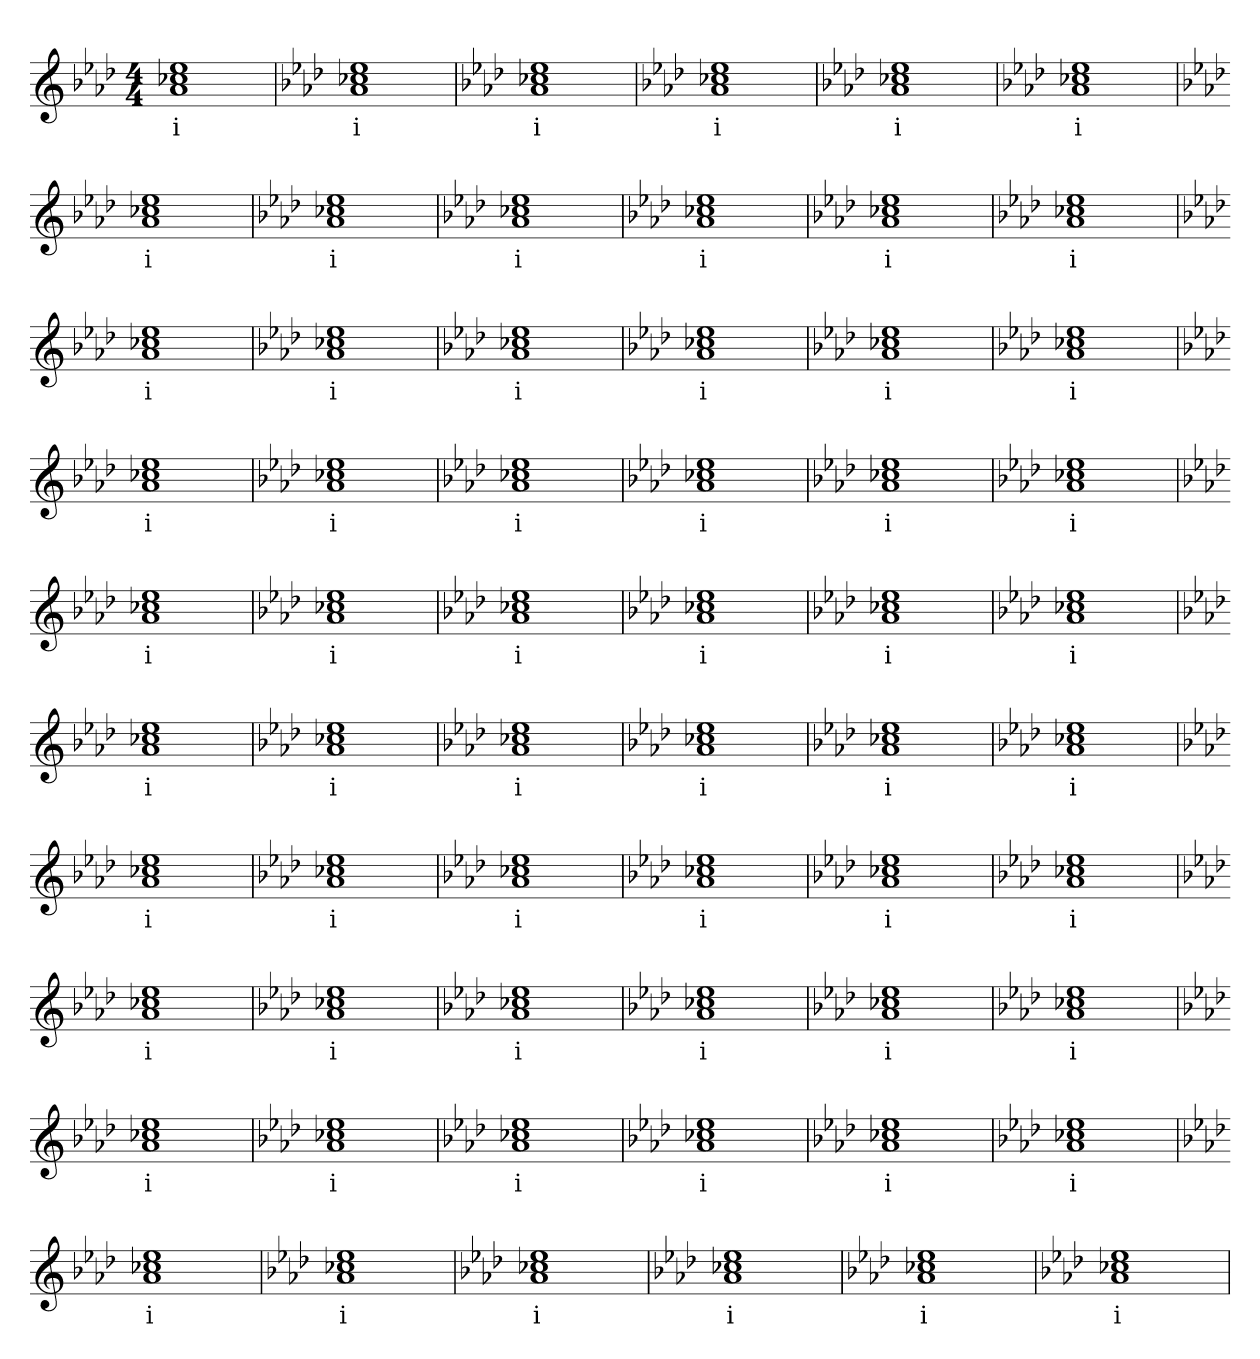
**kern	**text
*part1	*part1
*staff1	*staff1
*k[b-e-a-d-]	*
*A-:	*
*M4/4	*
=	=
1a- 1cc-X 1ee-	i
=	=
*k[b-e-a-d-]	*
*A-:	*
1a- 1cc-X 1ee-	i
=	=
*k[b-e-a-d-]	*
*A-:	*
1a- 1cc-X 1ee-	i
=	=
*k[b-e-a-d-]	*
*A-:	*
1a- 1cc-X 1ee-	i
=	=
*k[b-e-a-d-]	*
*A-:	*
1a- 1cc-X 1ee-	i
=	=
*k[b-e-a-d-]	*
*A-:	*
1a- 1cc-X 1ee-	i
=	=
*k[b-e-a-d-]	*
*A-:	*
1a- 1cc-X 1ee-	i
=	=
*k[b-e-a-d-]	*
*A-:	*
1a- 1cc-X 1ee-	i
=	=
*k[b-e-a-d-]	*
*A-:	*
1a- 1cc-X 1ee-	i
=	=
*k[b-e-a-d-]	*
*A-:	*
1a- 1cc-X 1ee-	i
=	=
*k[b-e-a-d-]	*
*A-:	*
1a- 1cc-X 1ee-	i
=	=
*k[b-e-a-d-]	*
*A-:	*
1a- 1cc-X 1ee-	i
=	=
*k[b-e-a-d-]	*
*A-:	*
1a- 1cc-X 1ee-	i
=	=
*k[b-e-a-d-]	*
*A-:	*
1a- 1cc-X 1ee-	i
=	=
*k[b-e-a-d-]	*
*A-:	*
1a- 1cc-X 1ee-	i
=	=
*k[b-e-a-d-]	*
*A-:	*
1a- 1cc-X 1ee-	i
=	=
*k[b-e-a-d-]	*
*A-:	*
1a- 1cc-X 1ee-	i
=	=
*k[b-e-a-d-]	*
*A-:	*
1a- 1cc-X 1ee-	i
=	=
*k[b-e-a-d-]	*
*A-:	*
1a- 1cc-X 1ee-	i
=	=
*k[b-e-a-d-]	*
*A-:	*
1a- 1cc-X 1ee-	i
=	=
*k[b-e-a-d-]	*
*A-:	*
1a- 1cc-X 1ee-	i
=	=
*k[b-e-a-d-]	*
*A-:	*
1a- 1cc-X 1ee-	i
=	=
*k[b-e-a-d-]	*
*A-:	*
1a- 1cc-X 1ee-	i
=	=
*k[b-e-a-d-]	*
*A-:	*
1a- 1cc-X 1ee-	i
=	=
*k[b-e-a-d-]	*
*A-:	*
1a- 1cc-X 1ee-	i
=	=
*k[b-e-a-d-]	*
*A-:	*
1a- 1cc-X 1ee-	i
=	=
*k[b-e-a-d-]	*
*A-:	*
1a- 1cc-X 1ee-	i
=	=
*k[b-e-a-d-]	*
*A-:	*
1a- 1cc-X 1ee-	i
=	=
*k[b-e-a-d-]	*
*A-:	*
1a- 1cc-X 1ee-	i
=	=
*k[b-e-a-d-]	*
*A-:	*
1a- 1cc-X 1ee-	i
=	=
*k[b-e-a-d-]	*
*A-:	*
1a- 1cc-X 1ee-	i
=	=
*k[b-e-a-d-]	*
*A-:	*
1a- 1cc-X 1ee-	i
=	=
*k[b-e-a-d-]	*
*A-:	*
1a- 1cc-X 1ee-	i
=	=
*k[b-e-a-d-]	*
*A-:	*
1a- 1cc-X 1ee-	i
=	=
*k[b-e-a-d-]	*
*A-:	*
1a- 1cc-X 1ee-	i
=	=
*k[b-e-a-d-]	*
*A-:	*
1a- 1cc-X 1ee-	i
=	=
*k[b-e-a-d-]	*
*A-:	*
1a- 1cc-X 1ee-	i
=	=
*k[b-e-a-d-]	*
*A-:	*
1a- 1cc-X 1ee-	i
=	=
*k[b-e-a-d-]	*
*A-:	*
1a- 1cc-X 1ee-	i
=	=
*k[b-e-a-d-]	*
*A-:	*
1a- 1cc-X 1ee-	i
=	=
*k[b-e-a-d-]	*
*A-:	*
1a- 1cc-X 1ee-	i
=	=
*k[b-e-a-d-]	*
*A-:	*
1a- 1cc-X 1ee-	i
=	=
*k[b-e-a-d-]	*
*A-:	*
1a- 1cc-X 1ee-	i
=	=
*k[b-e-a-d-]	*
*A-:	*
1a- 1cc-X 1ee-	i
=	=
*k[b-e-a-d-]	*
*A-:	*
1a- 1cc-X 1ee-	i
=	=
*k[b-e-a-d-]	*
*A-:	*
1a- 1cc-X 1ee-	i
=	=
*k[b-e-a-d-]	*
*A-:	*
1a- 1cc-X 1ee-	i
=	=
*k[b-e-a-d-]	*
*A-:	*
1a- 1cc-X 1ee-	i
=	=
*k[b-e-a-d-]	*
*A-:	*
1a- 1cc-X 1ee-	i
=	=
*k[b-e-a-d-]	*
*A-:	*
1a- 1cc-X 1ee-	i
=	=
*k[b-e-a-d-]	*
*A-:	*
1a- 1cc-X 1ee-	i
=	=
*k[b-e-a-d-]	*
*A-:	*
1a- 1cc-X 1ee-	i
=	=
*k[b-e-a-d-]	*
*A-:	*
1a- 1cc-X 1ee-	i
=	=
*k[b-e-a-d-]	*
*A-:	*
1a- 1cc-X 1ee-	i
=	=
*k[b-e-a-d-]	*
*A-:	*
1a- 1cc-X 1ee-	i
=	=
*k[b-e-a-d-]	*
*A-:	*
1a- 1cc-X 1ee-	i
=	=
*k[b-e-a-d-]	*
*A-:	*
1a- 1cc-X 1ee-	i
=	=
*k[b-e-a-d-]	*
*A-:	*
1a- 1cc-X 1ee-	i
=	=
*k[b-e-a-d-]	*
*A-:	*
1a- 1cc-X 1ee-	i
=	=
*k[b-e-a-d-]	*
*A-:	*
1a- 1cc-X 1ee-	i
=	=
*-	*-
